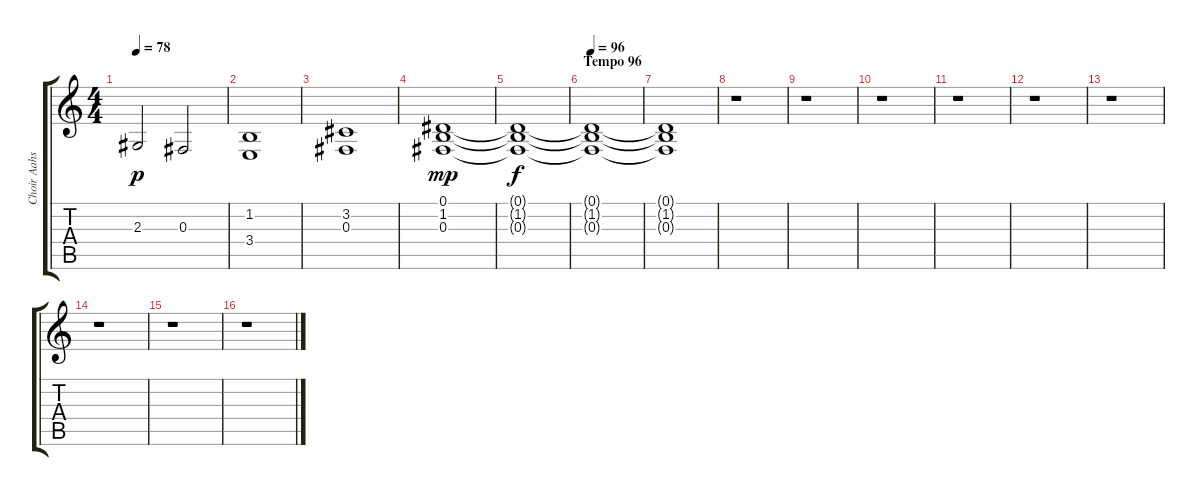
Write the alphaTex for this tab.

\track ("Choir Aahs& Rain" "Choir Aahs") {instrument choiraahs}
\staff {score tabs}
\tuning (Eb4 Bb3 Gb3 Db3 Ab2 Eb2) {hide}
\ts (4 4)
\tempo 78
\clef g2
\ks c
2.3.2{dy p} 0.3.2 |
(1.2 3.4).1 |
(3.2 0.3).1 |
(0.1 1.2 0.3).1{dy mp volume 0} |
(0.1{t} 1.2{t} 0.3{t}).1{dy f} |
\section ("" "Tempo 96")
\tempo 96
(0.1{t} 1.2{t} 0.3{t}).1 |
(0.1{t} 1.2{t} 0.3{t}).1 |
r.1 |
r.1 |
r.1 |
r.1 |
r.1 |
r.1 |
r.1 |
r.1 |
r.1
